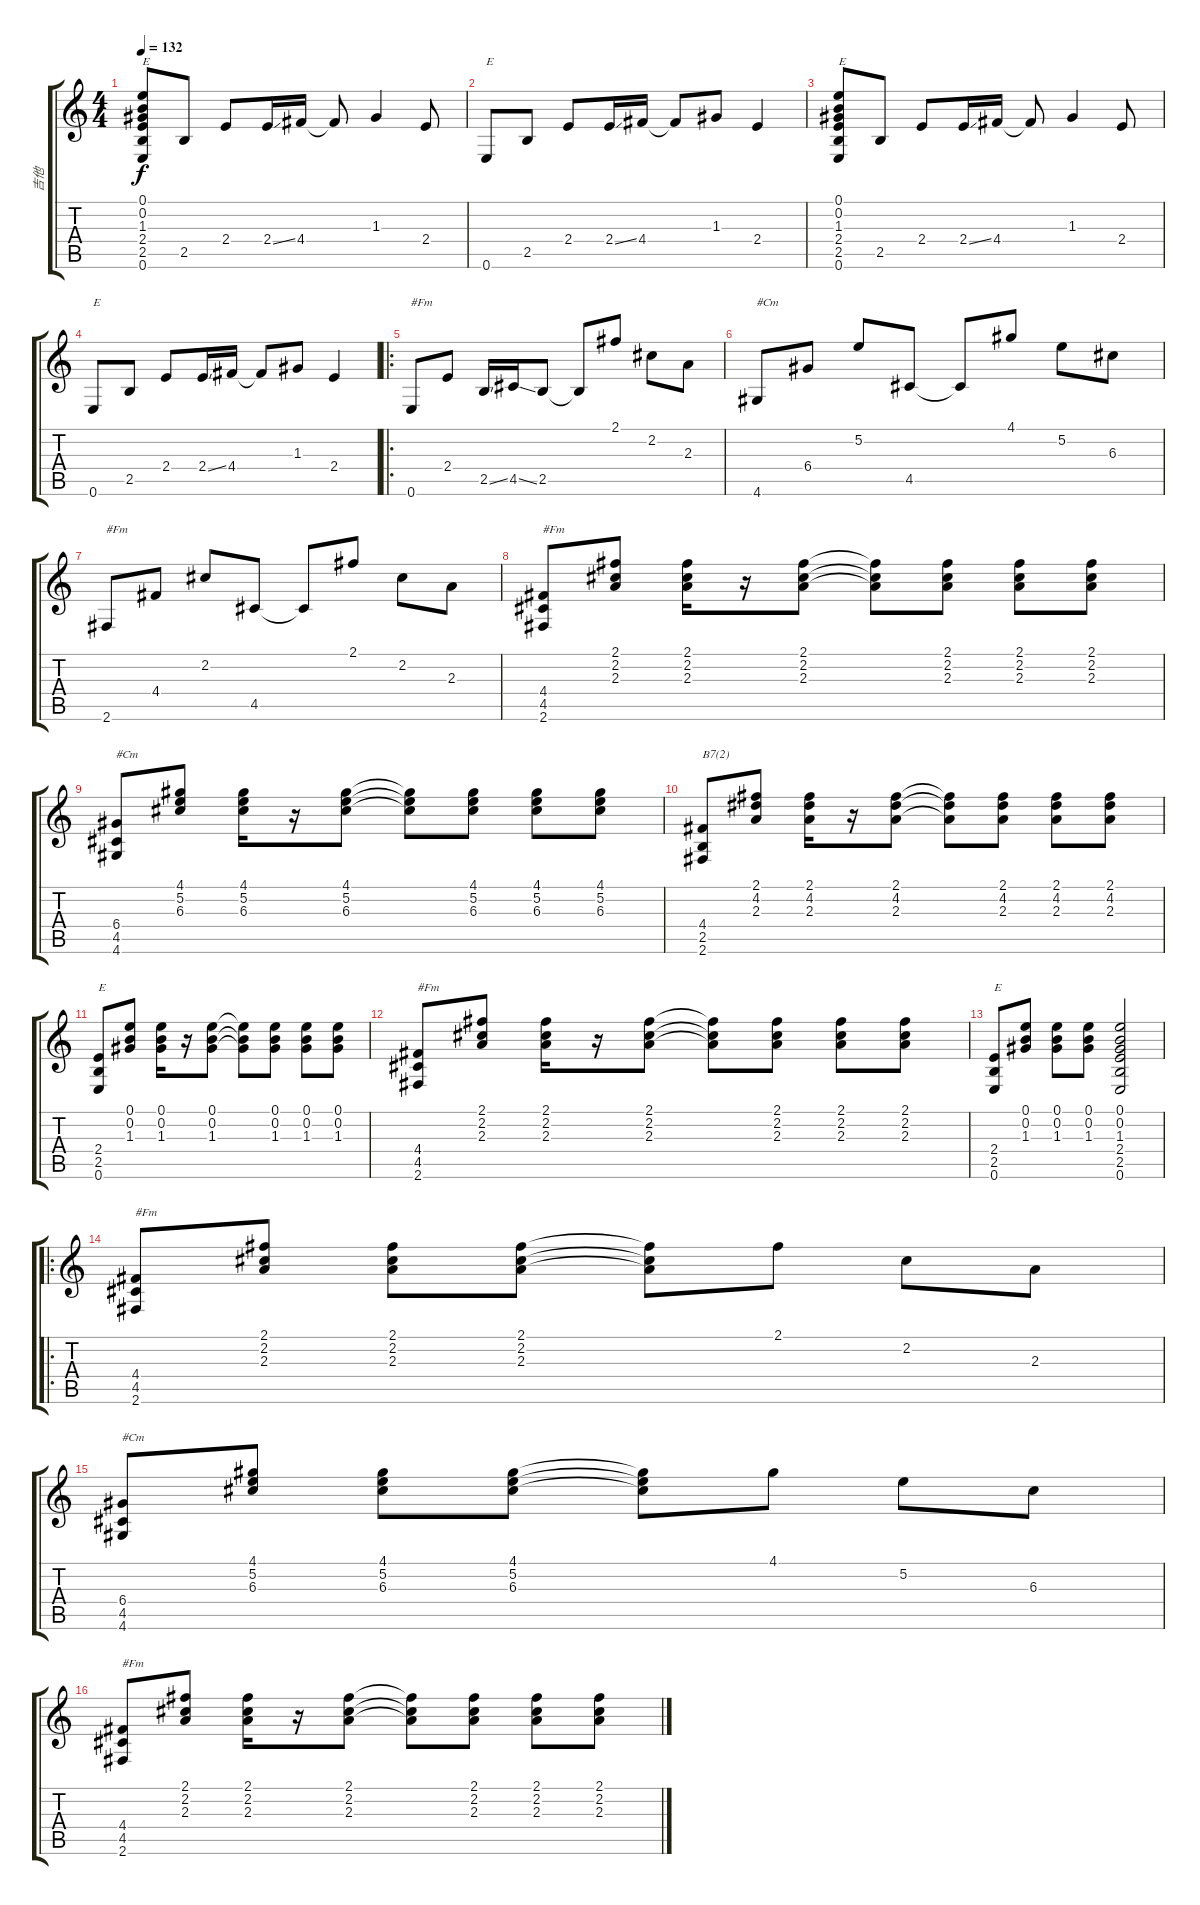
\track ("吉他" "吉他") {instrument acousticguitarsteel}
\staff {score tabs}
\tuning (E4 B3 G3 D3 A2 E2) {hide}
\ts (4 4)
\tempo 132
\clef g2
\ks c
(0.1 0.2 1.3 2.4 2.5 0.6).8{txt "E" dy f instrument acousticguitarsteel} 2.5.8 2.4.8 2.4{ss}.16 4.4.16 4.4{t}.8 1.3.4 2.4.8 |
0.6.8{txt "E"} 2.5.8 2.4.8 2.4{ss}.16 4.4.16 4.4{t}.8 1.3.8 2.4.4 |
(0.1 0.2 1.3 2.4 2.5 0.6).8{txt "E"} 2.5.8 2.4.8 2.4{ss}.16 4.4.16 4.4{t}.8 1.3.4 2.4.8 |
0.6.8{txt "E"} 2.5.8 2.4.8 2.4{ss}.16 4.4.16 4.4{t}.8 1.3.8 2.4.4 |
\ro
0.6.8{txt "#Fm"} 2.4.8 2.5{ss}.16 4.5{ss}.16 2.5.8 2.5{t}.8 2.1.8 2.2.8 2.3.8 |
4.6.8{txt "#Cm"} 6.4.8 5.2.8 4.5.8 4.5{t}.8 4.1.8 5.2.8 6.3.8 |
2.6.8{txt "#Fm"} 4.4.8 2.2.8 4.5.8 4.5{t}.8 2.1.8 2.2.8 2.3.8 |
(4.4 4.5 2.6).8{txt "#Fm"} (2.1 2.2 2.3).8 (2.1 2.2 2.3).16 r.16 (2.1 2.2 2.3).8 (2.1{t} 2.2{t} 2.3{t}).8 (2.1 2.2 2.3).8 (2.1 2.2 2.3).8 (2.1 2.2 2.3).8 |
(6.4 4.5 4.6).8{txt "#Cm"} (4.1 5.2 6.3).8 (4.1 5.2 6.3).16 r.16 (4.1 5.2 6.3).8 (4.1{t} 5.2{t} 6.3{t}).8 (4.1 5.2 6.3).8 (4.1 5.2 6.3).8 (4.1 5.2 6.3).8 |
(4.4 2.5 2.6).8{txt "B7(2)"} (2.1 4.2 2.3).8 (2.1 4.2 2.3).16 r.16 (2.1 4.2 2.3).8 (2.1{t} 4.2{t} 2.3{t}).8 (2.1 4.2 2.3).8 (2.1 4.2 2.3).8 (2.1 4.2 2.3).8 |
(2.4 2.5 0.6).8{txt "E"} (0.1 0.2 1.3).8 (0.1 0.2 1.3).16 r.16 (0.1 0.2 1.3).8 (0.1{t} 0.2{t} 1.3{t}).8 (0.1 0.2 1.3).8 (0.1 0.2 1.3).8 (0.1 0.2 1.3).8 |
(4.4 4.5 2.6).8{txt "#Fm"} (2.1 2.2 2.3).8 (2.1 2.2 2.3).16 r.16 (2.1 2.2 2.3).8 (2.1{t} 2.2{t} 2.3{t}).8 (2.1 2.2 2.3).8 (2.1 2.2 2.3).8 (2.1 2.2 2.3).8 |
(2.4 2.5 0.6).8{txt "E"} (0.1 0.2 1.3).8 (0.1 0.2 1.3).8 (0.1 0.2 1.3).8 (0.1 0.2 1.3 2.4 2.5 0.6).2 |
\ro
(4.4 4.5 2.6).8{txt "#Fm"} (2.1 2.2 2.3).8 (2.1 2.2 2.3).8 (2.1 2.2 2.3).8 (2.1{t} 2.2{t} 2.3{t}).8 2.1.8 2.2.8 2.3.8 |
(6.4 4.5 4.6).8{txt "#Cm"} (4.1 5.2 6.3).8 (4.1 5.2 6.3).8 (4.1 5.2 6.3).8 (4.1{t} 5.2{t} 6.3{t}).8 4.1.8 5.2.8 6.3.8 |
(4.4 4.5 2.6).8{txt "#Fm"} (2.1 2.2 2.3).8 (2.1 2.2 2.3).16 r.16 (2.1 2.2 2.3).8 (2.1{t} 2.2{t} 2.3{t}).8 (2.1 2.2 2.3).8 (2.1 2.2 2.3).8 (2.1 2.2 2.3).8
